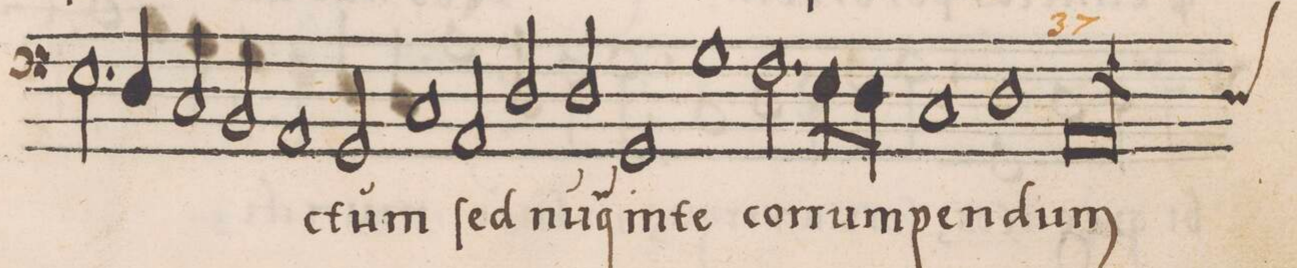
**kern	**text
*I"BASSVS	*
*clefF4	*
*k[]	*
*met(c)	*
*M2/1	*
2.E\	.
4D/	.
=43	=43
2C/	.
2BB/	.
1AA	.
=44	=44
2GG/	-ctum
1C	.
2AA/	ſed
=45	=45
2D/	nu(n)-
2D/	-q(uam)
1GG	in
=46	=46
1G	te
2.F\	cor-
8E\L	-rum-
8D\J	.
=47	=47
1C	-pen-
1D	.
=48	=48
*custos:D	*
0AAl	-dum
=49	=49
*-	*-
